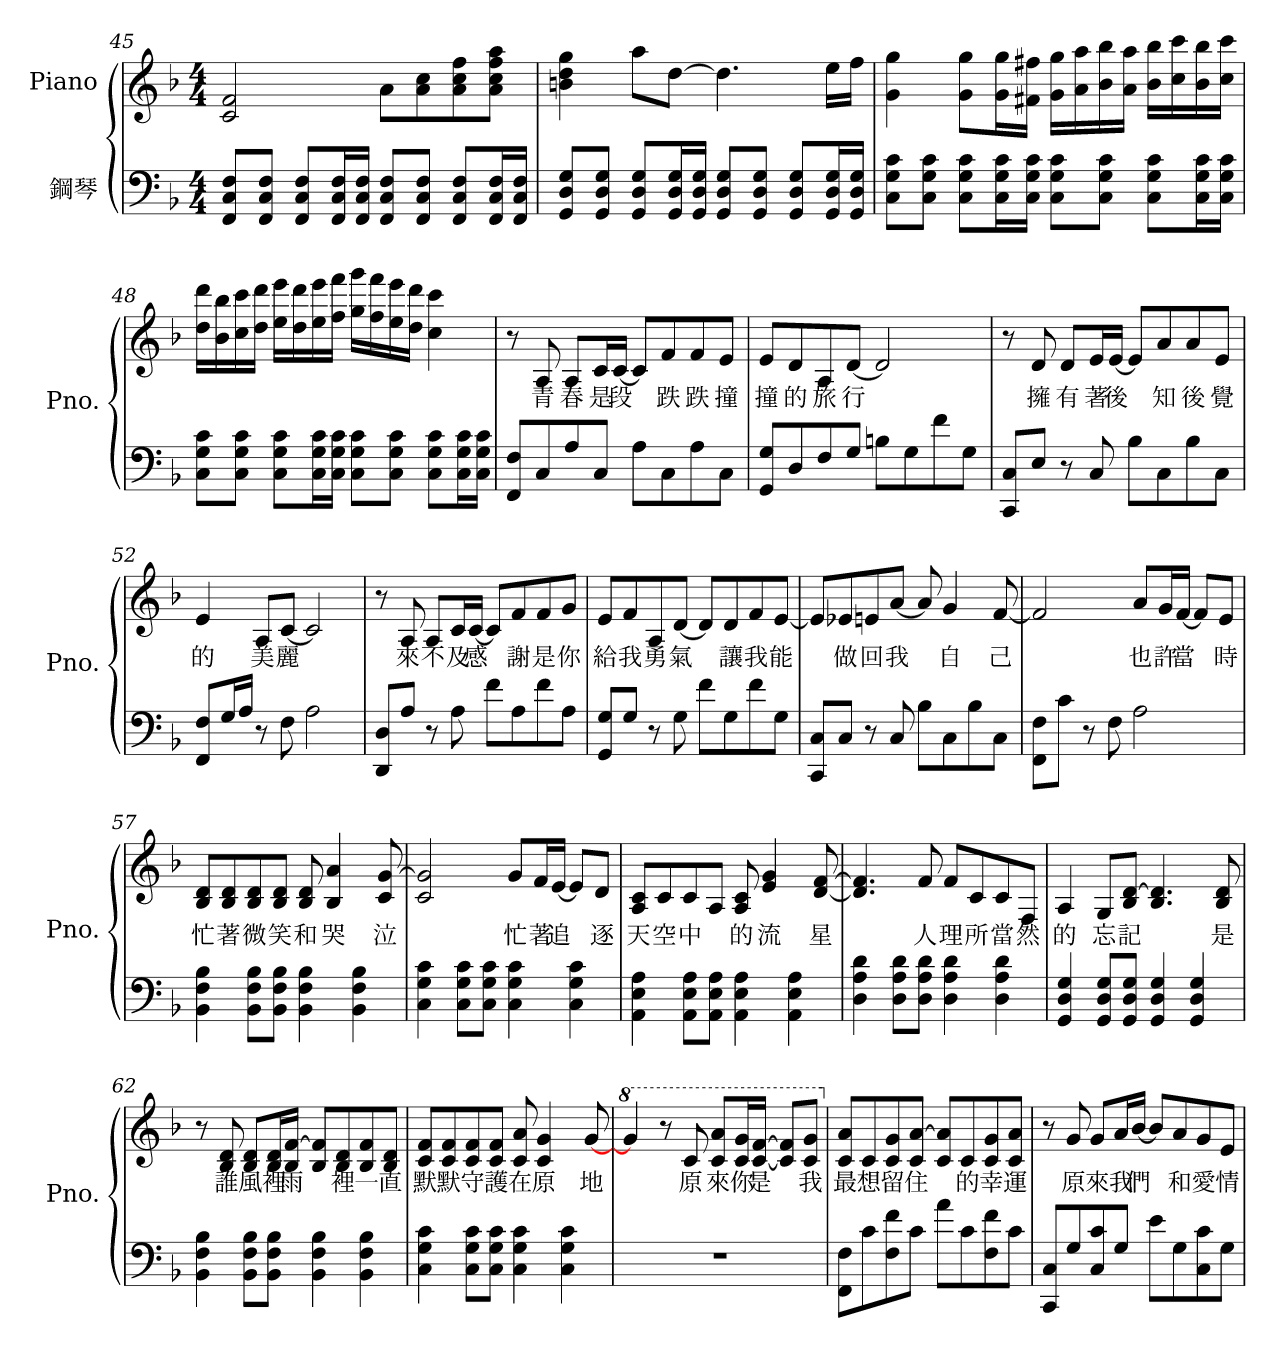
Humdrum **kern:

**kern	**kern	**text
*part2	*part1	*part1
*staff2	*staff1	*staff1
*I"鋼琴	*I"Piano	*
*	*I'Pno.	*
!!LO:LB:g=z
*clefF4	*clefG2	*
*k[b-]	*k[b-]	*
*M4/4	*M4/4	*
=45	=45	=45
8FF/ 8C/ 8F/L	2c/ 2f/	.
8FF/ 8C/ 8F/J	.	.
8FF/ 8C/ 8F/L	.	.
16FF/ 16C/ 16F/L	.	.
16FF/ 16C/ 16F/JJ	.	.
8FF/ 8C/ 8F/L	8a\L	.
8FF/ 8C/ 8F/J	8a\ 8cc\	.
8FF/ 8C/ 8F/L	8a\ 8cc\ 8ff\	.
16FF/ 16C/ 16F/L	8a\ 8cc\ 8ff\ 8aa\J	.
16FF/ 16C/ 16F/JJ	.	.
=46	=46	=46
8GG/ 8D/ 8G/L	4bn\ 4dd\ 4gg\	.
8GG/ 8D/ 8G/J	.	.
8GG/ 8D/ 8G/L	8aa\L	.
16GG/ 16D/ 16G/L	[8dd\J	.
16GG/ 16D/ 16G/JJ	.	.
8GG/ 8D/ 8G/L	4.dd\]	.
8GG/ 8D/ 8G/J	.	.
8GG/ 8D/ 8G/L	.	.
16GG/ 16D/ 16G/L	16ee\LL	.
16GG/ 16D/ 16G/JJ	16ff\JJ	.
=47	=47	=47
8C\ 8G\ 8c\L	4g\ 4gg\	.
8C\ 8G\ 8c\J	.	.
8C\ 8G\ 8c\L	8g\ 8gg\L	.
16C\ 16G\ 16c\L	16g\ 16gg\L	.
16C\ 16G\ 16c\JJ	16f#X\ 16ff#X\JJ	.
8C\ 8G\ 8c\L	16g\ 16gg\LL	.
.	16a\ 16aa\	.
8C\ 8G\ 8c\J	16b-\ 16bb-\	.
.	16a\ 16aa\JJ	.
8C\ 8G\ 8c\L	16b-\ 16bb-\LL	.
.	16cc\ 16ccc\	.
16C\ 16G\ 16c\L	16b-\ 16bb-\	.
16C\ 16G\ 16c\JJ	16cc\ 16ccc\JJ	.
!!LO:LB:g=z
=48	=48	=48
8C\ 8G\ 8c\L	16dd\ 16ddd\LL	.
.	16b-\ 16bb-\	.
8C\ 8G\ 8c\J	16cc\ 16ccc\	.
.	16dd\ 16ddd\JJ	.
8C\ 8G\ 8c\L	16ee\ 16eee\LL	.
.	16dd\ 16ddd\	.
16C\ 16G\ 16c\L	16ee\ 16eee\	.
16C\ 16G\ 16c\JJ	16ff\ 16fff\JJ	.
8C\ 8G\ 8c\L	16gg\ 16ggg\LL	.
.	16ff\ 16fff\	.
8C\ 8G\ 8c\J	16ee\ 16eee\	.
.	16dd\ 16ddd\JJ	.
8C\ 8G\ 8c\L	4cc\ 4ccc\	.
16C\ 16G\ 16c\L	.	.
16C\ 16G\ 16c\JJ	.	.
=49	=49	=49
8FF/ 8F/L	8r	.
!	!	!LO:LY:b
8C/	8A/	青
!	!	!LO:LY:b
8A/	8A/L	春
!	!	!LO:LY:b
8C/J	16c/L	是
!	!	!LO:LY:b
.	[16c/JJ	段
8A\L	8c/L]	.
!	!	!LO:LY:b
8C\	8f/	跌
!	!	!LO:LY:b
8A\	8f/	跌
!	!	!LO:LY:b
8C\J	8e/J	撞
=50	=50	=50
!	!	!LO:LY:b
8GG/ 8G/L	8e/L	撞
!	!	!LO:LY:b
8D/	8d/	的
!	!	!LO:LY:b
8F/	8A/	旅
!	!	!LO:LY:b
8G/J	[8d/J	行
8Bn\L	2d/]	.
8G\	.	.
8f\	.	.
8G\J	.	.
!!LO:LB:g=z
=51	=51	=51
8CC/ 8C/L	8r	.
!	!	!LO:LY:b
8E/J	8d/	擁
!	!	!LO:LY:b
8r	8d/L	有
!	!	!LO:LY:b
8C/	16e/L	著
!	!	!LO:LY:b
.	[16e/JJ	後
8B-\L	8e/L]	.
!	!	!LO:LY:b
8C\	8a/	知
!	!	!LO:LY:b
8B-\	8a/	後
!	!	!LO:LY:b
8C\J	8e/J	覺
=52	=52	=52
!	!	!LO:LY:b
8FF/ 8F/L	4e/	的
16G/L	.	.
16A/JJ	.	.
!	!	!LO:LY:b
8r	8A/L	美
!	!	!LO:LY:b
8F\	[8c/J	麗
2A\	2c/]	.
=53	=53	=53
8DD/ 8D/L	8r	.
!	!	!LO:LY:b
8A/J	8A/	來
!	!	!LO:LY:b
8r	8A/L	不
!	!	!LO:LY:b
8A\	16c/L	及
!	!	!LO:LY:b
.	[16c/JJ	感
8f\L	8c/L]	.
!	!	!LO:LY:b
8A\	8f/	謝
!	!	!LO:LY:b
8f\	8f/	是
!	!	!LO:LY:b
8A\J	8g/J	你
=54	=54	=54
!	!	!LO:LY:b
8GG/ 8G/L	8e/L	給
!	!	!LO:LY:b
8G/J	8f/	我
!	!	!LO:LY:b
8r	8A/	勇
!	!	!LO:LY:b
8G\	[8d/J	氣
8f\L	8d/L]	.
!	!	!LO:LY:b
8G\	8d/	讓
!	!	!LO:LY:b
8f\	8f/	我
!	!	!LO:LY:b
8G\J	[8e/J	能
!!LO:PB:g=z
=55	=55	=55
8CC/ 8C/L	8e/L]	.
!	!	!LO:LY:b
8C/J	8e-X/	做
!	!	!LO:LY:b
8r	8en/	回
!	!	!LO:LY:b
8C/	[8a/J	我
8B-\L	8a/]	.
!	!	!LO:LY:b
8C\	4g/	自
8B-\	.	.
!	!	!LO:LY:b
8C\J	[8f/	己
=56	=56	=56
8FF\ 8F\L	2f/]	.
8c\J	.	.
8r	.	.
8F\	.	.
!	!	!LO:LY:b
2A\	8a/L	也
!	!	!LO:LY:b
.	16g/L	許
!	!	!LO:LY:b
.	[16f/JJ	當
.	8f/L]	.
!	!	!LO:LY:b
.	8e/J	時
=57	=57	=57
!	!	!LO:LY:b
4BB-\ 4F\ 4B-\	8B-/ 8d/L	忙
!	!	!LO:LY:b
.	8B-/ 8d/	著
!	!	!LO:LY:b
8BB-\ 8F\ 8B-\L	8B-/ 8d/	微
!	!	!LO:LY:b
8BB-\ 8F\ 8B-\J	8B-/ 8d/J	笑
!	!	!LO:LY:b
4BB-\ 4F\ 4B-\	8B-/ 8d/	和
!	!	!LO:LY:b
.	4B-/ 4a/	哭
4BB-\ 4F\ 4B-\	.	.
!	!	!LO:LY:b
.	8c/ [8g/	泣
=58	=58	=58
4C\ 4G\ 4c\	2c/ 2g/]	.
8C\ 8G\ 8c\L	.	.
8C\ 8G\ 8c\J	.	.
!	!	!LO:LY:b
4C\ 4G\ 4c\	8g/L	忙
!	!	!LO:LY:b
.	16f/L	著
!	!	!LO:LY:b
.	[16e/JJ	追
4C\ 4G\ 4c\	8e/L]	.
!	!	!LO:LY:b
.	8d/J	逐
!!LO:LB:g=z
=59	=59	=59
!	!	!LO:LY:b
4AA\ 4E\ 4A\	8A/ 8c/L	天
!	!	!LO:LY:b
.	8c/	空
!	!	!LO:LY:b
8AA\ 8E\ 8A\L	8c/	中
8AA\ 8E\ 8A\J	8A/J	.
!	!	!LO:LY:b
4AA\ 4E\ 4A\	8A/ 8c/	的
!	!	!LO:LY:b
.	4e/ 4g/	流
4AA\ 4E\ 4A\	.	.
!	!	!LO:LY:b
.	[8d/ [8f/	星
=60	=60	=60
4D\ 4A\ 4d\	4.d/] 4.f/]	.
8D\ 8A\ 8d\L	.	.
!	!	!LO:LY:b
8D\ 8A\ 8d\J	8f/	人
!	!	!LO:LY:b
4D\ 4A\ 4d\	8f/L	理
!	!	!LO:LY:b
.	8c/	所
!	!	!LO:LY:b
4D\ 4A\ 4d\	8c/	當
!	!	!LO:LY:b
.	8F/J	然
=61	=61	=61
!	!	!LO:LY:b
4GG/ 4D/ 4G/	4A/	的
!	!	!LO:LY:b
8GG/ 8D/ 8G/L	8G/L	忘
!	!	!LO:LY:b
8GG/ 8D/ 8G/J	8B-/ [8d/J	記
4GG/ 4D/ 4G/	4.B-/ 4.d/]	.
4GG/ 4D/ 4G/	.	.
!	!	!LO:LY:b
.	8B-/ 8d/	是
=62	=62	=62
4BB-\ 4F\ 4B-\	8r	.
!	!	!LO:LY:b
.	8B-/ 8d/	誰
!	!	!LO:LY:b
8BB-\ 8F\ 8B-\L	8B-/ 8d/L	風
!	!	!LO:LY:b
8BB-\ 8F\ 8B-\J	16B-/ 16d/L	裡
!	!	!LO:LY:b
.	16B-/ [16f/JJ	雨
4BB-\ 4F\ 4B-\	8B-/ 8f/]L	.
!	!	!LO:LY:b
.	8B-/ 8d/	裡
!	!	!LO:LY:b
4BB-\ 4F\ 4B-\	8B-/ 8f/	一
!	!	!LO:LY:b
.	8B-/ 8d/J	直
!!LO:LB:g=z
=63	=63	=63
!	!	!LO:LY:b
4C\ 4G\ 4c\	8c/ 8f/L	默
!	!	!LO:LY:b
.	8c/ 8f/	默
!	!	!LO:LY:b
8C\ 8G\ 8c\L	8c/ 8f/	守
!	!	!LO:LY:b
8C\ 8G\ 8c\J	8c/ 8f/J	護
!	!	!LO:LY:b
4C\ 4G\ 4c\	8c/ 8a/	在
!	!	!LO:LY:b
.	4c/ 4g/	原
4C\ 4G\ 4c\	.	.
!	!	!LO:LY:b
.	[8g/	地
=64	=64	=64
*	*8va	*
1r	4gg/]	.
*	*8va	*
.	8r	.
*	*8va	*
!	!	!LO:LY:b
.	8cc/	原
!	!	!LO:LY:b
.	8cc/ 8aa/L	來
!	!	!LO:LY:b
.	16cc/ 16gg/L	你
!	!	!LO:LY:b
.	[16cc/ [16ff/JJ	是
.	8cc/] 8ff/]L	.
!	!	!LO:LY:b
.	8cc/ 8gg/J	我
=65	=65	=65
*	*X8va	*
*	*X8va	*
*	*X8va	*
!	!	!LO:LY:b
8FF\ 8F\L	8c/ 8a/L	最
!	!	!LO:LY:b
8c\	8c/	想
!	!	!LO:LY:b
8F\ 8f\	8c/ 8g/	留
!	!	!LO:LY:b
8c\J	8c/ [8a/J	住
8a\L	8c/ 8a/]L	.
!	!	!LO:LY:b
8c\	8c/	的
!	!	!LO:LY:b
8F\ 8f\	8c/ 8g/	幸
!	!	!LO:LY:b
8c\J	8c/ 8a/J	運
!!LO:LB:g=z
=66	=66	=66
8CC/ 8C/L	8r	.
!	!	!LO:LY:b
8G/	8g/	原
!	!	!LO:LY:b
8C/ 8c/	8g/L	來
!	!	!LO:LY:b
8G/J	16a/L	我
!	!	!LO:LY:b
.	[16b-/JJ	們
8e\L	8b-/L]	.
!	!	!LO:LY:b
8G\	8a/	和
!	!	!LO:LY:b
8C\ 8c\	8g/	愛
!	!	!LO:LY:b
8G\J	8e/J	情
=	=	=
*-	*-	*-
